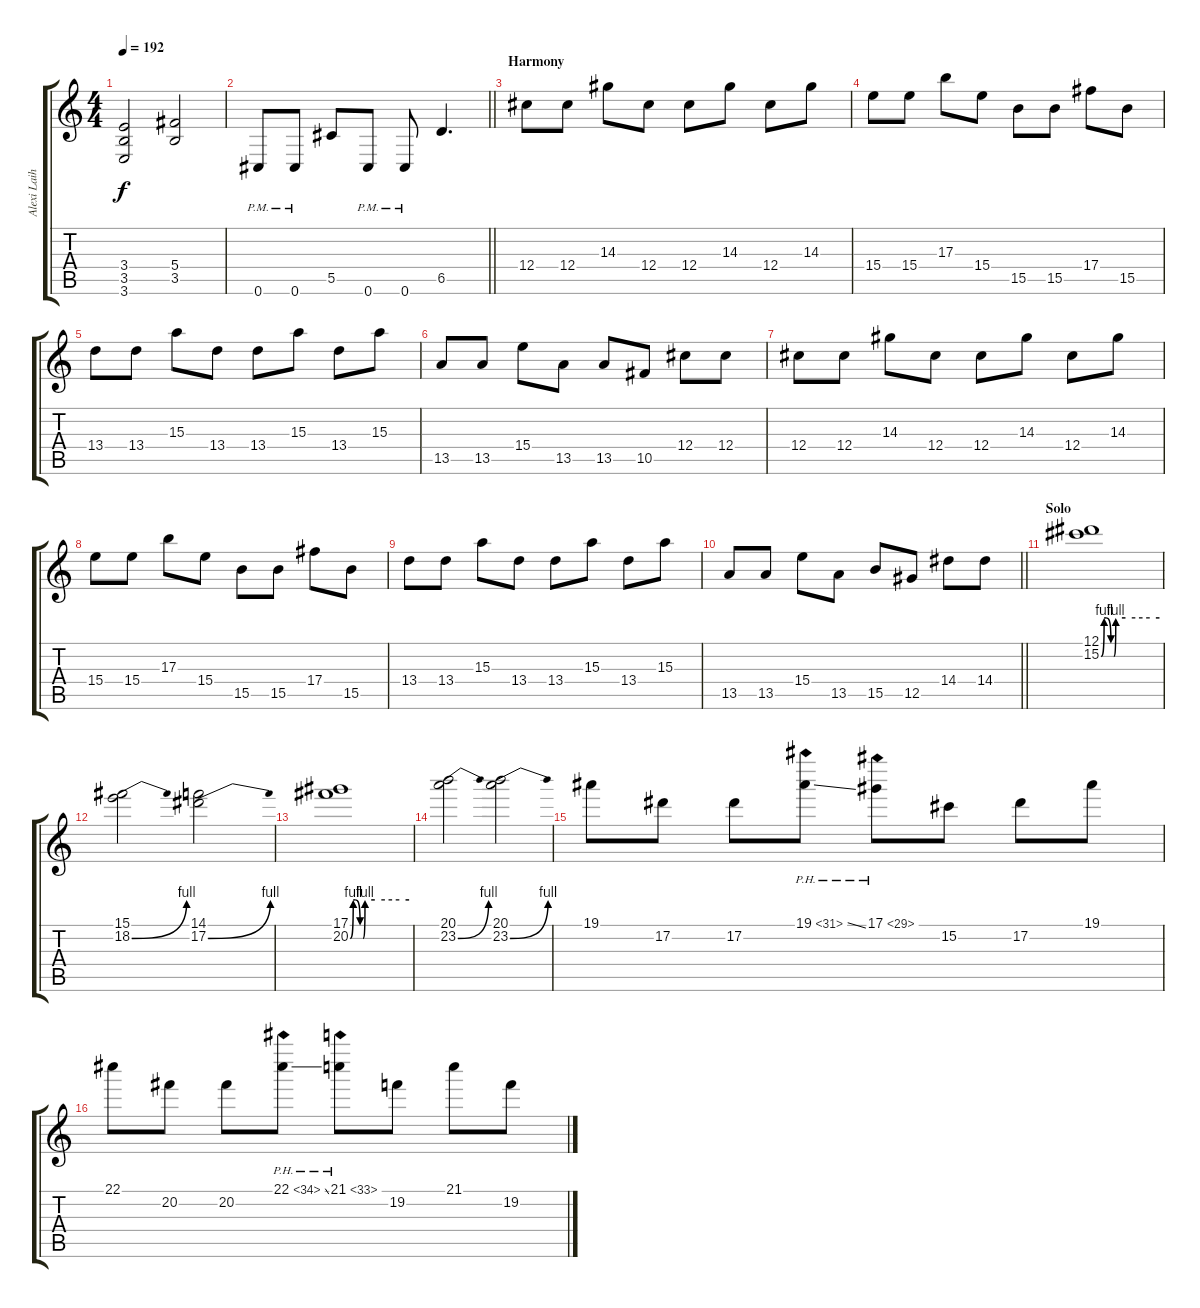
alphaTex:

\track ("Alexi Laiho" "Alexi Laih") {instrument overdrivenguitar}
\staff {score tabs}
\tuning (Eb4 Bb3 Gb3 Db3 Ab2 Db2) {hide}
\ts (4 4)
\tempo 192
\clef g2
\ks c
(3.4 3.5 3.6).2{dy f} (5.4 3.5).2 |
\barLineRight lightlight
0.6{pm}.8 0.6{pm}.8 5.5.8 0.6{pm}.8 0.6{pm}.8 6.5.4{d} |
\section ("" "Harmony")
12.4.8 12.4.8 14.3.8 12.4.8 12.4.8 14.3.8 12.4.8 14.3.8 |
15.4.8 15.4.8 17.3.8 15.4.8 15.5.8 15.5.8 17.4.8 15.5.8 |
13.4.8 13.4.8 15.3.8 13.4.8 13.4.8 15.3.8 13.4.8 15.3.8 |
13.5.8 13.5.8 15.4.8 13.5.8 13.5.8 10.5.8 12.4.8 12.4.8 |
12.4.8 12.4.8 14.3.8 12.4.8 12.4.8 14.3.8 12.4.8 14.3.8 |
15.4.8 15.4.8 17.3.8 15.4.8 15.5.8 15.5.8 17.4.8 15.5.8 |
13.4.8 13.4.8 15.3.8 13.4.8 13.4.8 15.3.8 13.4.8 15.3.8 |
\barLineRight lightlight
13.5.8 13.5.8 15.4.8 13.5.8 15.5.8 12.5.8 14.4.8 14.4.8 |
\section ("" "Solo")
(12.1 15.2{be (custom 0 0 3 4 5 4 10 0 13 0 15 4 25 4 50 4 60 4)}).1 |
(15.1 18.2{be (bend 0 0 60 4)}).2 (14.1 17.2{be (bend 0 0 60 4)}).2 |
(17.1 20.2{be (custom 0 0 3 4 5 4 10 0 13 0 15 4 25 4 50 4 60 4)}).1 |
(20.1 23.2{be (bend 0 0 60 4)}).2 (20.1 23.2{be (bend 0 0 60 4)}).2 |
19.1.8 17.2.8 17.2.8 19.1{ph 12 ss}.8 17.1{ph 12}.8 15.2.8 17.2.8 19.1.8 |
22.1.8 20.2.8 20.2.8 22.1{ph 12 ss}.8 21.1{ph 12}.8 19.2.8 21.1.8 19.2.8
